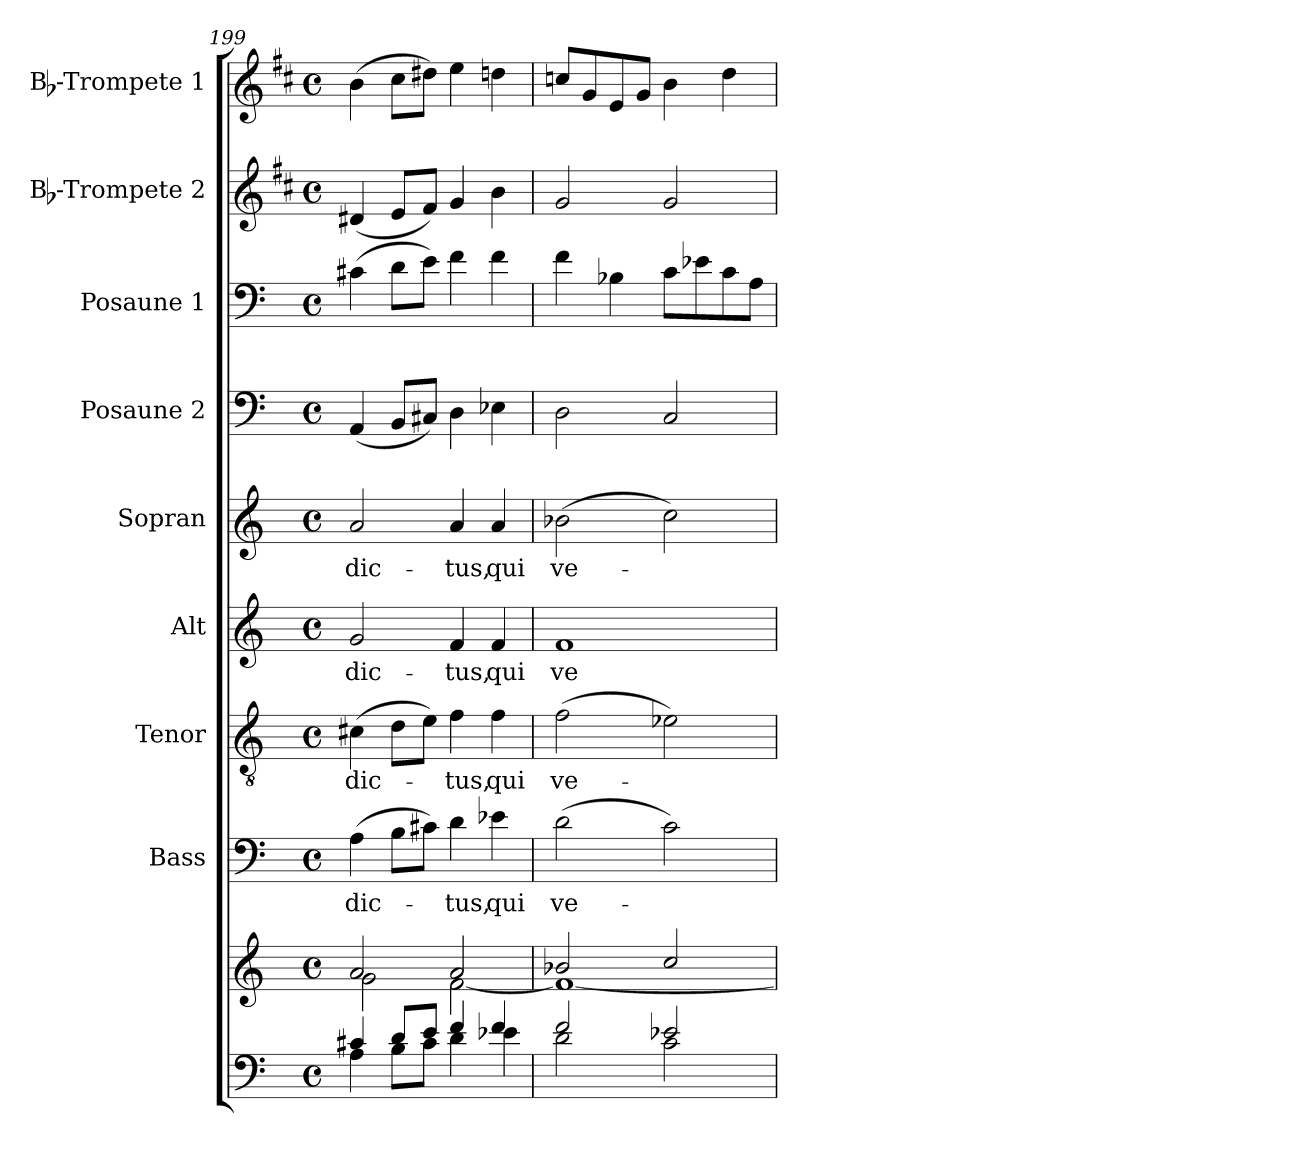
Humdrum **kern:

**kern	**kern	**kern	**text	**kern	**text	**kern	**text	**kern	**text	**kern	**kern	**kern	**kern
*part9	*part9	*part8	*part8	*part7	*part7	*part6	*part6	*part5	*part5	*part4	*part3	*part2	*part1
*staff10	*staff9	*staff8	*staff8	*staff7	*staff7	*staff6	*staff6	*staff5	*staff5	*staff4	*staff3	*staff2	*staff1
*	*	*I"Bass	*	*I"Tenor	*	*I"Alt	*	*I"Sopran	*	*I"Posaune 2	*I"Posaune 1	*I"Bb-Trompete 2	*I"Bb-Trompete 1
*	*	*I'B.	*	*I'T.	*	*I'A.	*	*I'S.	*	*I'Pos. 2	*I'Pos. 1	*I'Bb Trp. 2	*I'Bb Trp. 1
*clefF4	*clefG2	*clefF4	*	*clefGv2	*	*clefG2	*	*clefG2	*	*clefF4	*clefF4	*clefG2	*clefG2
*	*	*	*	*	*	*	*	*	*	*	*	*ITrd1c2	*ITrd1c2
*k[]	*k[]	*k[]	*	*k[]	*	*k[]	*	*k[]	*	*k[]	*k[]	*k[]	*k[]
*C:	*C:	*C:	*	*C:	*	*C:	*	*C:	*	*C:	*C:	*C:	*C:
*M4/4	*M4/4	*M4/4	*	*M4/4	*	*M4/4	*	*M4/4	*	*M4/4	*M4/4	*M4/4	*M4/4
*met(c)	*met(c)	*met(c)	*	*met(c)	*	*met(c)	*	*met(c)	*	*met(c)	*met(c)	*met(c)	*met(c)
=199	=199	=199	=199	=199	=199	=199	=199	=199	=199	=199	=199	=199	=199
*^	*^	*	*	*	*	*	*	*	*	*	*	*	*
!	!	!	!	!	!LO:LY:b	!	!LO:LY:b	!	!LO:LY:b	!	!LO:LY:b	!	!	!	!
4c#X/	4A\	2a/	2g\	(>4A\	-dic-	(>4c#X\	-dic-	2g/	-dic-	2a/	-dic-	(<4AA/	(>4c#X\	(<4c#X/	(>4a\
8d/L	8B\L	.	.	8B\L	.	8d\L	.	.	.	.	.	8BB/L	8d\L	8d/L	8b\L
8e/J	8c#\J	.	.	8c#X\J)	.	8e\J)	.	.	.	.	.	8C#X/J)	8e\J)	8e/J)	8cc#X\J)
!	!	!	!	!	!LO:LY:b	!	!LO:LY:b	!	!LO:LY:b	!	!LO:LY:b	!	!	!	!
4f/	4d\	2a/	[<2f\	4d\	-tus,	4f\	-tus,	4f/	-tus,	4a/	-tus,	4D\	4f\	4f/	4dd\
!	!	!	!	!	!LO:LY:b	!	!LO:LY:b	!	!LO:LY:b	!	!LO:LY:b	!	!	!	!
4f/	4e-X\	.	.	4e-X\	qui	4f\	qui	4f/	qui	4a/	qui	4E-X\	4f\	4a\	4ccn\
!!LO:PB:g=z
=200	=200	=200	=200	=200	=200	=200	=200	=200	=200	=200	=200	=200	=200	=200	=200
!	!	!	!	!	!LO:LY:b	!	!LO:LY:b	!	!LO:LY:b	!	!LO:LY:b	!	!	!	!
2f/	2d\	2b-X/	1f_	(>2d\	ve-	(>2f\	ve-	1f	ve-	(>2b-X\	ve-	2D\	4f\	2f/	8b-X/L
.	.	.	.	.	.	.	.	.	.	.	.	.	.	.	8f/
.	.	.	.	.	.	.	.	.	.	.	.	.	4B-X\	.	8d/
.	.	.	.	.	.	.	.	.	.	.	.	.	.	.	8f/J
2e-X/	2c\	2cc/	.	2c\)	.	2e-X\)	.	.	.	2cc\)	.	2C/	8c\L	2f/	4a\
.	.	.	.	.	.	.	.	.	.	.	.	.	8e-X\	.	.
.	.	.	.	.	.	.	.	.	.	.	.	.	8c\	.	4cc\
.	.	.	.	.	.	.	.	.	.	.	.	.	8A\J	.	.
*v	*v	*	*	*	*	*	*	*	*	*	*	*	*	*	*
*	*v	*v	*	*	*	*	*	*	*	*	*	*	*	*
=	=	=	=	=	=	=	=	=	=	=	=	=	=
*-	*-	*-	*-	*-	*-	*-	*-	*-	*-	*-	*-	*-	*-
